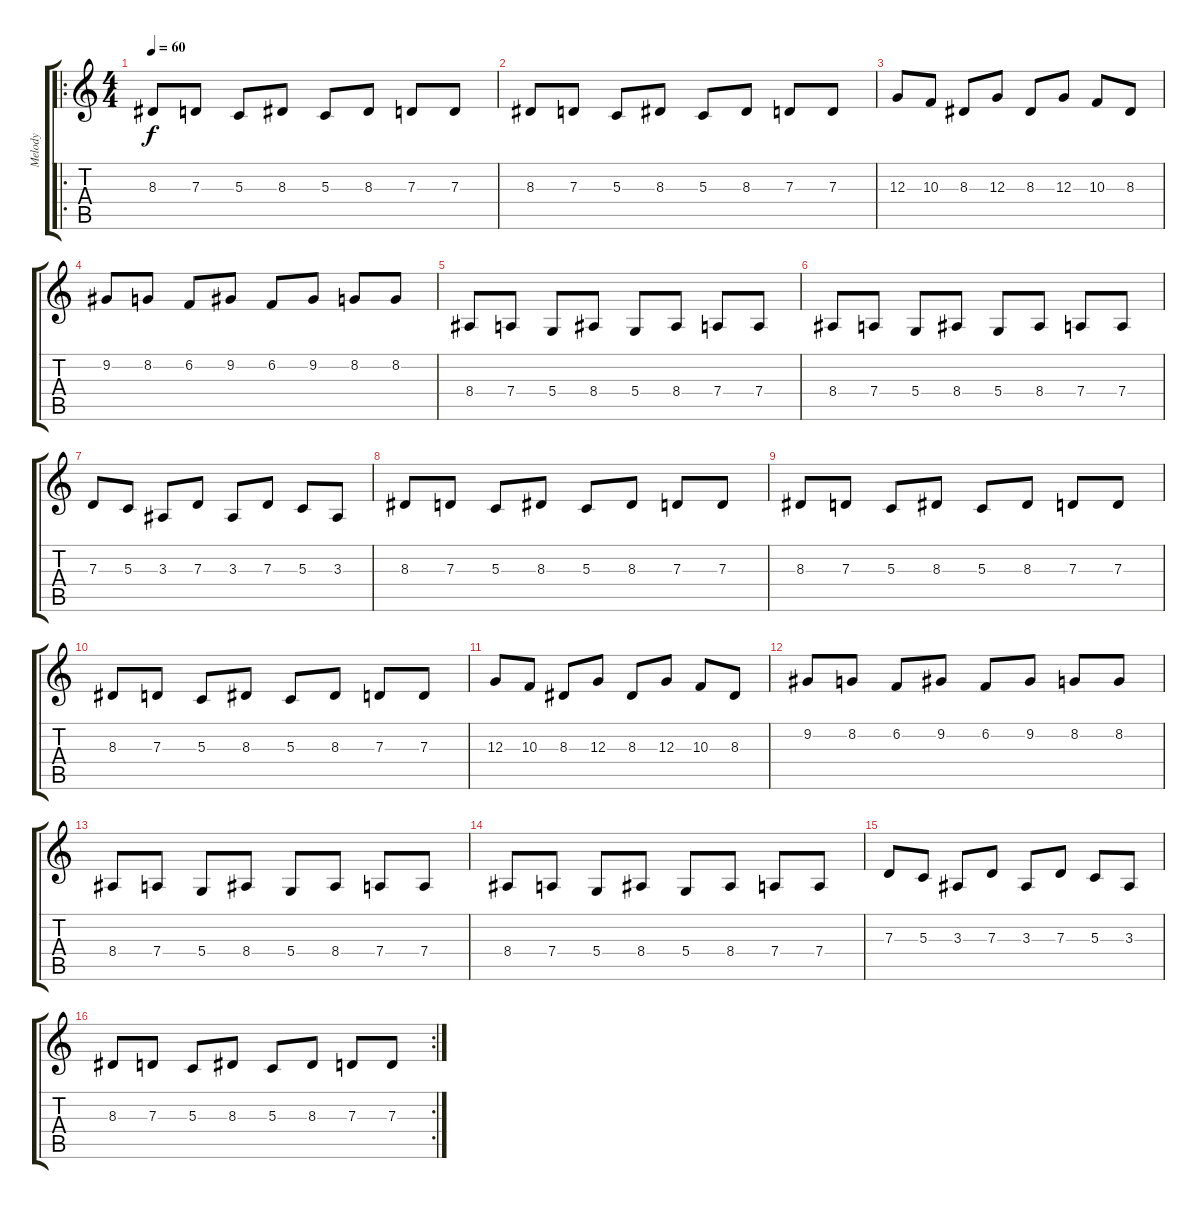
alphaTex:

\track ("Melody" "Melody") {instrument clavinet}
\staff {score tabs}
\tuning (E4 B3 G3 D3 A2 E2) {hide}
\ro
\ts (4 4)
\tempo 60
\clef g2
\ks c
8.3.8{dy f instrument clavinet} 7.3.8 5.3.8 8.3.8 5.3.8 8.3.8 7.3.8 7.3.8 |
8.3.8 7.3.8 5.3.8 8.3.8 5.3.8 8.3.8 7.3.8 7.3.8 |
12.3.8 10.3.8 8.3.8 12.3.8 8.3.8 12.3.8 10.3.8 8.3.8 |
9.2.8 8.2.8 6.2.8 9.2.8 6.2.8 9.2.8 8.2.8 8.2.8 |
8.4.8 7.4.8 5.4.8 8.4.8 5.4.8 8.4.8 7.4.8 7.4.8 |
8.4.8 7.4.8 5.4.8 8.4.8 5.4.8 8.4.8 7.4.8 7.4.8 |
7.3.8 5.3.8 3.3.8 7.3.8 3.3.8 7.3.8 5.3.8 3.3.8 |
8.3.8 7.3.8 5.3.8 8.3.8 5.3.8 8.3.8 7.3.8 7.3.8 |
8.3.8 7.3.8 5.3.8 8.3.8 5.3.8 8.3.8 7.3.8 7.3.8 |
8.3.8 7.3.8 5.3.8 8.3.8 5.3.8 8.3.8 7.3.8 7.3.8 |
12.3.8 10.3.8 8.3.8 12.3.8 8.3.8 12.3.8 10.3.8 8.3.8 |
9.2.8 8.2.8 6.2.8 9.2.8 6.2.8 9.2.8 8.2.8 8.2.8 |
8.4.8 7.4.8 5.4.8 8.4.8 5.4.8 8.4.8 7.4.8 7.4.8 |
8.4.8 7.4.8 5.4.8 8.4.8 5.4.8 8.4.8 7.4.8 7.4.8 |
7.3.8 5.3.8 3.3.8 7.3.8 3.3.8 7.3.8 5.3.8 3.3.8 |
\rc 2
8.3.8 7.3.8 5.3.8 8.3.8 5.3.8 8.3.8 7.3.8 7.3.8
